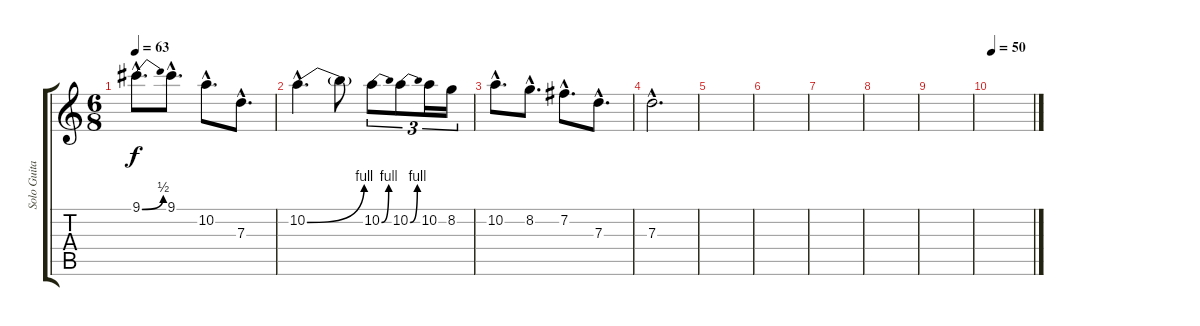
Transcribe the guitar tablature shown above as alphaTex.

\track ("Solo Guitar" "Solo Guita") {instrument distortionguitar}
\staff {score tabs}
\tuning (E4 B3 G3 D3 A2 E2) {hide}
\ts (6 8)
\tempo 63
\clef g2
\ks c
9.1{be (bend 0 0 60 2) hac}.8{d dy f} 9.1{hac}.8{d} 10.2{hac}.8{d} 7.3{hac}.8{d} |
10.2{be (bend 0 0 60 4) hac}.4{d} 10.2{t}.8 10.2{be (bend 0 0 60 4)}.8{tu (3 2)} 10.2{be (bend 0 0 60 4)}.8{tu (3 2)} 10.2.16{tu (3 2)} 8.2.16{tu (3 2)} |
10.2{hac}.8{d} 8.2{hac}.8{d} 7.2{hac}.8{d} 7.3{hac}.8{d} |
7.3{hac}.2{d} |
|
|
|
|
|
\tempo 50
